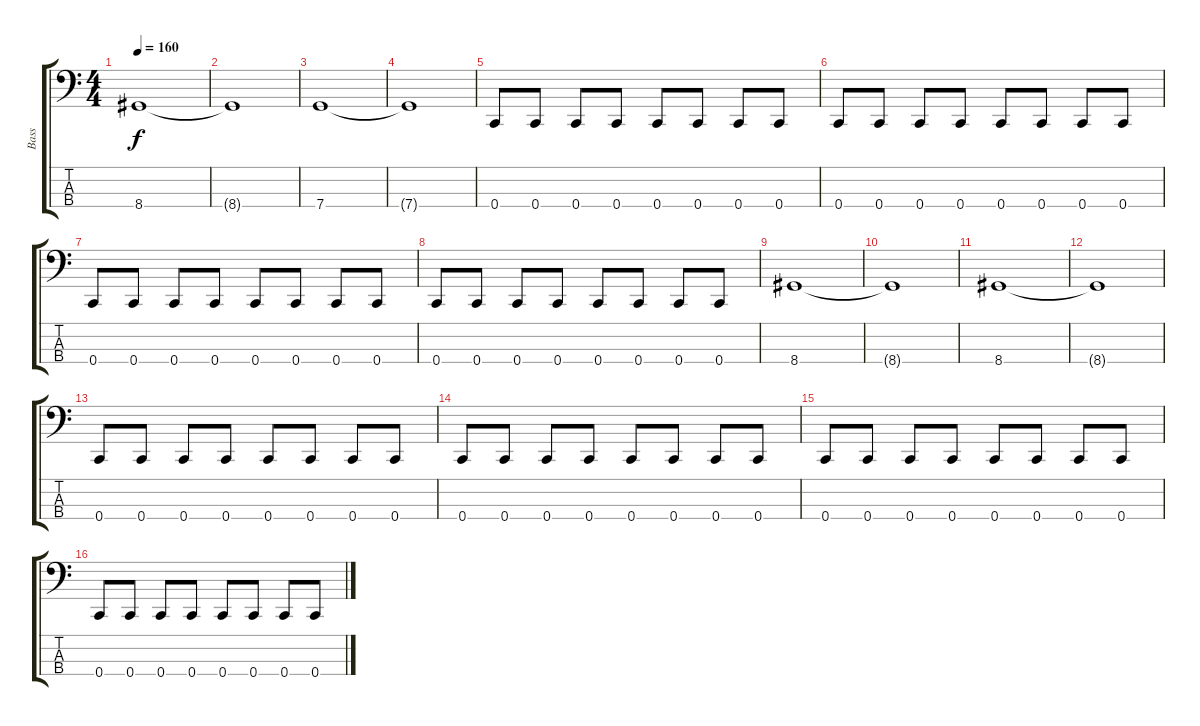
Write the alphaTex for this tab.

\track ("Bass" "Bass") {instrument electricbasspick}
\staff {score tabs}
\tuning (F2 C2 G1 C1) {hide}
\ts (4 4)
\tempo 160
\clef f4
\ks c
8.4.1{dy f} |
8.4{t}.1 |
7.4.1 |
7.4{t}.1 |
0.4.8 0.4.8 0.4.8 0.4.8 0.4.8 0.4.8 0.4.8 0.4.8 |
0.4.8 0.4.8 0.4.8 0.4.8 0.4.8 0.4.8 0.4.8 0.4.8 |
0.4.8 0.4.8 0.4.8 0.4.8 0.4.8 0.4.8 0.4.8 0.4.8 |
0.4.8 0.4.8 0.4.8 0.4.8 0.4.8 0.4.8 0.4.8 0.4.8 |
8.4.1 |
8.4{t}.1 |
8.4.1 |
8.4{t}.1 |
0.4.8 0.4.8 0.4.8 0.4.8 0.4.8 0.4.8 0.4.8 0.4.8 |
0.4.8 0.4.8 0.4.8 0.4.8 0.4.8 0.4.8 0.4.8 0.4.8 |
0.4.8 0.4.8 0.4.8 0.4.8 0.4.8 0.4.8 0.4.8 0.4.8 |
0.4.8 0.4.8 0.4.8 0.4.8 0.4.8 0.4.8 0.4.8 0.4.8
